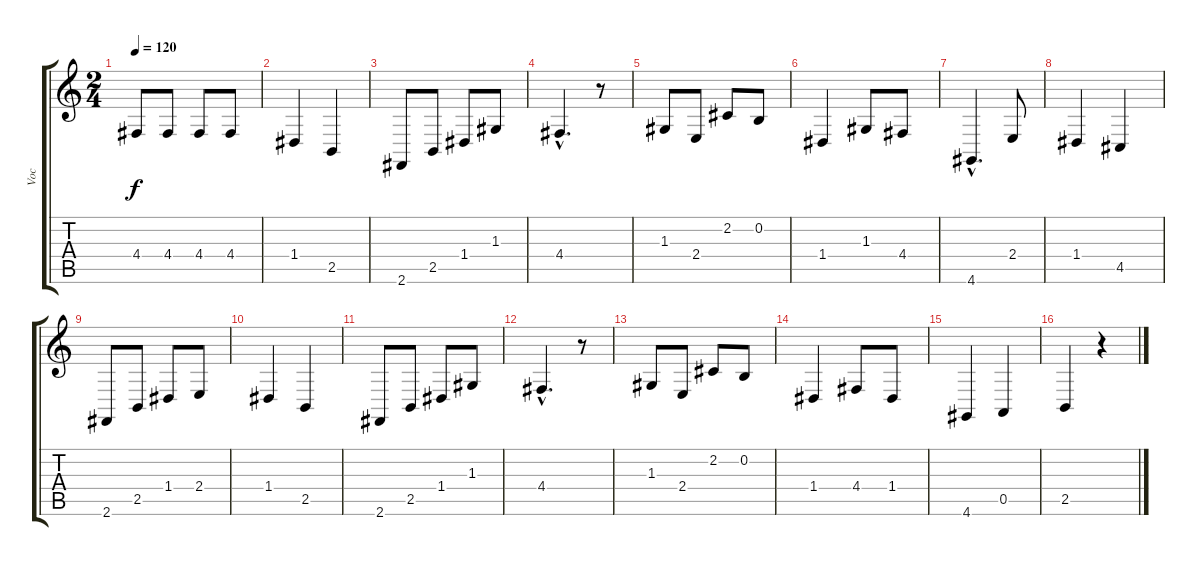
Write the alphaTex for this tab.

\track ("Voc" "Voc") {instrument voiceoohs}
\staff {score tabs}
\tuning (E4 B3 G3 D3 A2 E2) {hide}
\ts (2 4)
\tempo 120
\clef g2
\ks c
4.4.8{dy f} 4.4.8 4.4.8 4.4.8 |
1.4.4 2.5.4 |
2.6.8 2.5.8 1.4.8 1.3.8 |
4.4{hac}.4{d} r.8 |
1.3.8 2.4.8 2.2.8 0.2.8 |
1.4.4 1.3.8 4.4.8 |
4.6{hac}.4{d} 2.4.8 |
1.4.4 4.5.4 |
2.6.8 2.5.8 1.4.8 2.4.8 |
1.4.4 2.5.4 |
2.6.8 2.5.8 1.4.8 1.3.8 |
4.4{hac}.4{d} r.8 |
1.3.8 2.4.8 2.2.8 0.2.8 |
1.4.4 4.4.8 1.4.8 |
4.6.4 0.5.4 |
2.5.4 r.4
